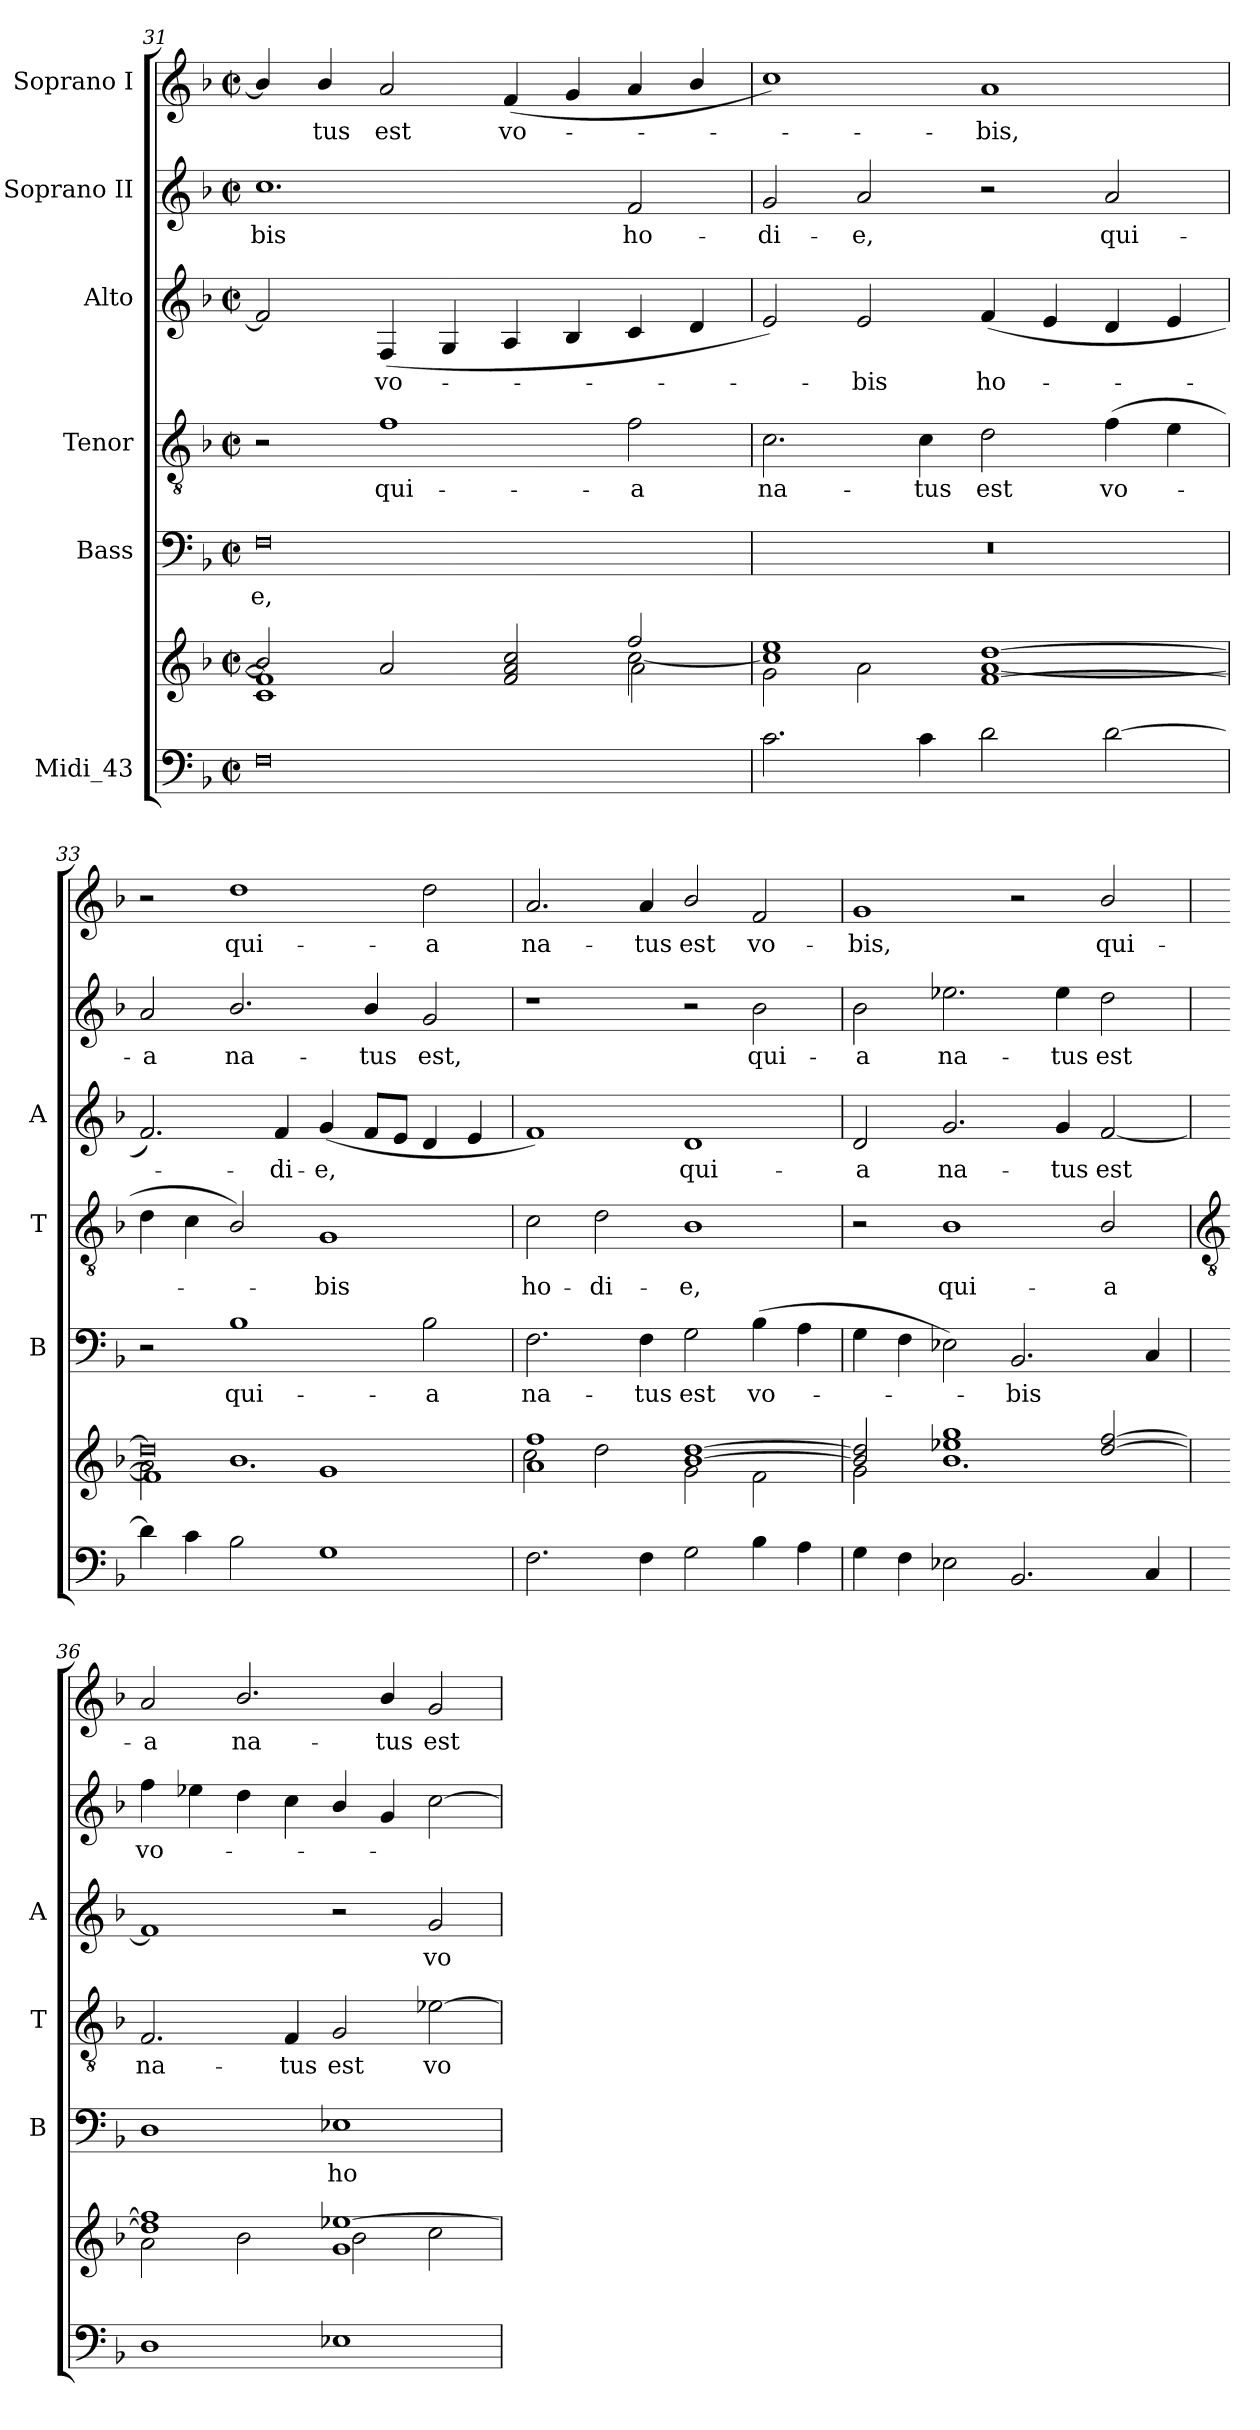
**kern	**kern	**kern	**text	**kern	**text	**kern	**text	**kern	**text	**kern	**text
*part6	*part6	*part5	*part5	*part4	*part4	*part3	*part3	*part2	*part2	*part1	*part1
*staff7	*staff6	*staff5	*staff5	*staff4	*staff4	*staff3	*staff3	*staff2	*staff2	*staff1	*staff1
*I"Midi_43	*	*I"Bass	*	*I"Tenor	*	*I"Alto	*	*I"Soprano II	*	*I"Soprano I	*
*	*	*I'B	*	*I'T	*	*I'A	*	*	*	*	*
!!LO:LB:g=z
*clefF4	*clefG2	*clefF4	*	*clefGv2	*	*clefG2	*	*clefG2	*	*clefG2	*
*k[b-]	*k[b-]	*k[b-]	*	*k[b-]	*	*k[b-]	*	*k[b-]	*	*k[b-]	*
*F:	*F:	*F:	*	*F:	*	*F:	*	*F:	*	*F:	*
*M4/2	*M4/2	*M4/2	*	*M4/2	*	*M4/2	*	*M4/2	*	*M4/2	*
*met(c|)	*met(c|)	*met(c|)	*	*met(c|)	*	*met(c|)	*	*met(c|)	*	*met(c|)	*
=31	=31	=31	=31	=31	=31	=31	=31	=31	=31	=31	=31
*	*^	*	*	*	*	*	*	*	*	*	*
*	*	*^	*	*	*	*	*	*	*	*	*	*
!	!	!	!	!	!LO:LY:b	!	!	!	!	!	!LO:LY:b	!	!
0F	2b-/]	1f\]	1c\	0F	-e,	2r	.	2f]	.	1.cc	-bis	4b-/]	.
!	!	!	!	!	!	!	!	!	!	!	!	!	!LO:LY:b
.	.	.	.	.	.	.	.	.	.	.	.	4b-/	tus
!	!	!	!	!	!	!	!LO:LY:b	!	!LO:LY:b	!	!	!	!LO:LY:b
.	2a/	.	.	.	.	1f	qui-	(<4F	vo-	.	.	2a	est
.	.	.	.	.	.	.	.	4G	.	.	.	.	.
!	!	!	!	!	!	!	!	!	!	!	!	!	!LO:LY:b
.	2f/ 2a/ 2cc/	2ryy	2ryy	.	.	.	.	4A	.	.	.	(<4f	vo-
.	.	.	.	.	.	.	.	4B-	.	.	.	4g	.
!	!	!	!	!	!	!	!LO:LY:b	!	!	!	!LO:LY:b	!	!
.	2ff/	[2cc\	2a\	.	.	2f	-a	4c	.	2f	ho-	4a	.
.	.	.	.	.	.	.	.	4d	.	.	.	4b-/	.
=32	=32	=32	=32	=32	=32	=32	=32	=32	=32	=32	=32	=32	=32
!	!	!	!	!	!	!	!LO:LY:b	!	!	!	!LO:LY:b	!	!
2.c	1ee/	1cc\]	2g\	0r	.	2.c	na-	2e)	.	2g	-di-	1cc/)	.
!	!	!	!	!	!	!	!	!	!LO:LY:b	!	!LO:LY:b	!	!
.	.	.	2a\	.	.	.	.	2e	bis	2a	-e,	.	.
!	!	!	!	!	!	!	!LO:LY:b	!	!	!	!	!	!
4c	.	.	.	.	.	4c	-tus	.	.	.	.	.	.
!	!	!	!	!	!	!	!LO:LY:b	!	!LO:LY:b	!	!	!	!LO:LY:b
2d	[1dd/	[1a\	[1f\	.	.	2d	est	(<4f	ho-	2r	.	1a	bis,
.	.	.	.	.	.	.	.	4e	.	.	.	.	.
!	!	!	!	!	!	!	!LO:LY:b	!	!	!	!LO:LY:b	!	!
[2d	.	.	.	.	.	(>4f	vo-	4d	.	2a	qui-	.	.
.	.	.	.	.	.	4e	.	4e	.	.	.	.	.
=33	=33	=33	=33	=33	=33	=33	=33	=33	=33	=33	=33	=33	=33
!	!	!	!	!	!	!	!	!	!	!	!LO:LY:b	!	!
4d]	0dd/]	2a\]	1f\]	2r	.	4d	.	2.f)	.	2a	-a	2r	.
4c	.	.	.	.	.	4c	.	.	.	.	.	.	.
!	!	!	!	!	!LO:LY:b	!	!	!	!	!	!LO:LY:b	!	!LO:LY:b
2B-	.	1.b-\	.	1B-	qui-	2B-/)	.	.	.	2.b-/	na-	1dd	qui-
!	!	!	!	!	!	!	!	!	!LO:LY:b	!	!	!	!
.	.	.	.	.	.	.	.	4f	di-	.	.	.	.
!	!	!	!	!	!	!	!LO:LY:b	!	!LO:LY:b	!	!	!	!
1G	.	.	1g\	.	.	1G	bis	(<4g	-e,	.	.	.	.
!	!	!	!	!	!	!	!	!	!	!	!LO:LY:b	!	!
.	.	.	.	.	.	.	.	8fL	.	4b-/	-tus	.	.
.	.	.	.	.	.	.	.	8eJ	.	.	.	.	.
!	!	!	!	!	!LO:LY:b	!	!	!	!	!	!LO:LY:b	!	!LO:LY:b
.	.	.	.	2B-	-a	.	.	4d	.	2g	est,	2dd	-a
.	.	.	.	.	.	.	.	4e	.	.	.	.	.
=34	=34	=34	=34	=34	=34	=34	=34	=34	=34	=34	=34	=34	=34
!	!	!	!	!	!LO:LY:b	!	!LO:LY:b	!	!	!	!	!	!LO:LY:b
2.F	1a/ 1ff/	0ryy	2cc\	2.F	na-	2c	ho-	1f)	.	1r	.	2.a	na-
!	!	!	!	!	!	!	!LO:LY:b	!	!	!	!	!	!
.	.	.	2dd\	.	.	2d	-di-	.	.	.	.	.	.
!	!	!	!	!	!LO:LY:b	!	!	!	!	!	!	!	!LO:LY:b
4F	.	.	.	4F	-tus	.	.	.	.	.	.	4a	-tus
!	!	!	!	!	!LO:LY:b	!	!LO:LY:b	!	!LO:LY:b	!	!	!	!LO:LY:b
2G	[1b-/ [1dd/	.	2g\	2G	est	1B-	-e,	1d	qui-	2r	.	2b-/	est
!	!	!	!	!	!LO:LY:b	!	!	!	!	!	!LO:LY:b	!	!LO:LY:b
4B-	.	.	2f\	(>4B-	vo-	.	.	.	.	2b-	qui-	2f	vo-
4A	.	.	.	4A	.	.	.	.	.	.	.	.	.
=35	=35	=35	=35	=35	=35	=35	=35	=35	=35	=35	=35	=35	=35
!	!	!	!	!	!	!	!	!	!LO:LY:b	!	!LO:LY:b	!	!LO:LY:b
4G	2b-/] 2dd/]	0ryy	2g\	4G	.	2r	.	2d	-a	2b-	-a	1g	-bis,
4F	.	.	.	4F	.	.	.	.	.	.	.	.	.
!	!	!	!	!	!	!	!LO:LY:b	!	!LO:LY:b	!	!LO:LY:b	!	!
2E-X	1ee-X/ 1gg/	.	1.b-\	2E-X)	.	1B-	qui-	2.g	na-	2.ee-X	na-	.	.
!	!	!	!	!	!LO:LY:b	!	!	!	!	!	!	!	!
2.BB-	.	.	.	2.BB-	bis	.	.	.	.	.	.	2r	.
!	!	!	!	!	!	!	!	!	!LO:LY:b	!	!LO:LY:b	!	!
.	.	.	.	.	.	.	.	4g	-tus	4ee-	-tus	.	.
!	!	!	!	!	!	!	!LO:LY:b	!	!LO:LY:b	!	!LO:LY:b	!	!LO:LY:b
.	[2dd/ [2ff/	.	.	.	.	2B-/	-a	[2f	est	2dd	est	2b-/	qui-
4C	.	.	.	4C	.	.	.	.	.	.	.	.	.
!!LO:LB:g=z
=36	=36	=36	=36	=36	=36	=36	=36	=36	=36	=36	=36	=36	=36
*	*	*	*	*	*	*clefGv2	*	*	*	*	*	*	*
!	!	!	!	!	!	!	!LO:LY:b	!	!	!	!LO:LY:b	!	!LO:LY:b
1D	1dd/] 1ff/]	1ryy	2a\	1D	.	2.F	na-	1f]	.	4ff	vo-	2a	-a
.	.	.	.	.	.	.	.	.	.	4ee-X	.	.	.
!	!	!	!	!	!	!	!	!	!	!	!	!	!LO:LY:b
.	.	.	2b-\	.	.	.	.	.	.	4dd	.	2.b-/	na-
!	!	!	!	!	!	!	!LO:LY:b	!	!	!	!	!	!
.	.	.	.	.	.	4F	-tus	.	.	4cc	.	.	.
!	!	!	!	!	!LO:LY:b	!	!LO:LY:b	!	!	!	!	!	!
1E-X	[1ee-X/	1g\	2b-\	1E-X	ho-	2G	est	2r	.	4b-/	.	.	.
!	!	!	!	!	!	!	!	!	!	!	!	!	!LO:LY:b
.	.	.	.	.	.	.	.	.	.	4g	.	4b-/	-tus
!	!	!	!	!	!	!	!LO:LY:b	!	!LO:LY:b	!	!	!	!LO:LY:b
.	.	.	2cc\	.	.	[2e-X	vo-	2g	vo-	[2cc	.	2g	est
*	*v	*v	*v	*	*	*	*	*	*	*	*	*	*
=	=	=	=	=	=	=	=	=	=	=	=
*-	*-	*-	*-	*-	*-	*-	*-	*-	*-	*-	*-
